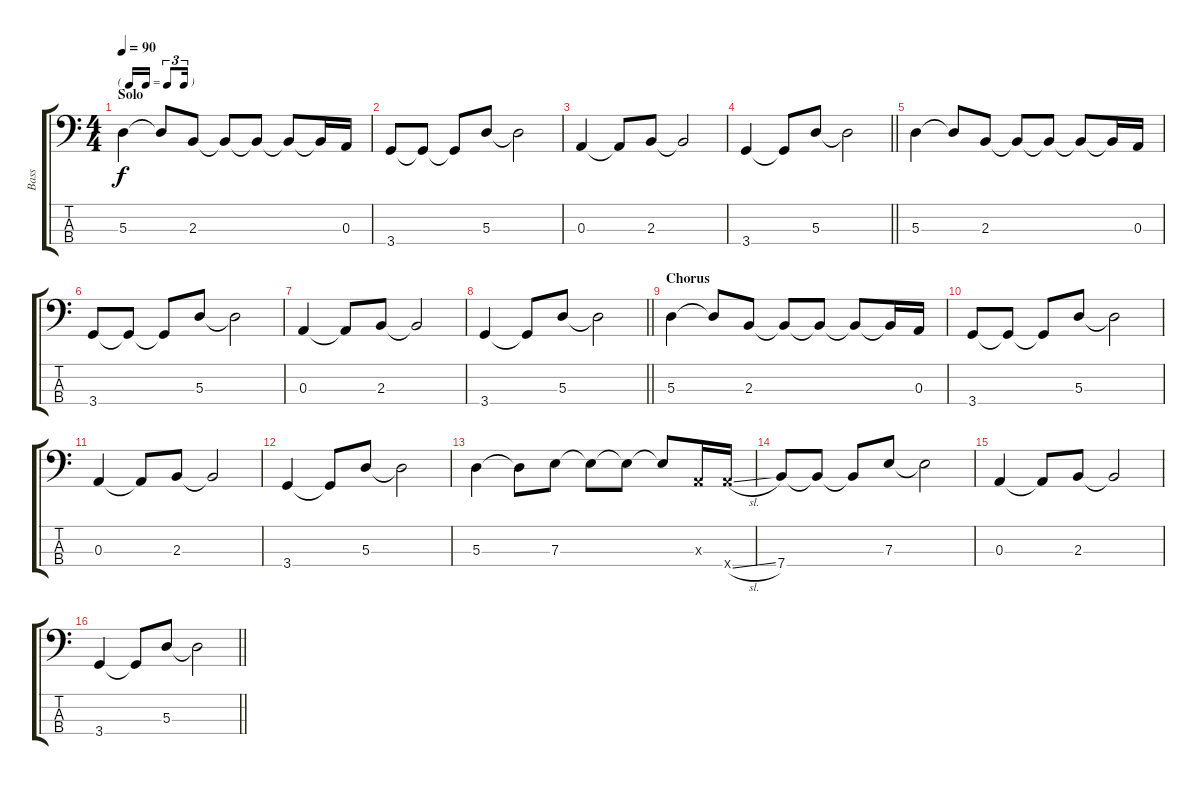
\track ("Bass" "Bass") {instrument electricbassfinger}
\staff {score tabs}
\tuning (G2 D2 A1 E1) {hide}
\ts (4 4)
\tf triplet16th
\section ("" "Solo")
\tempo 90
\clef f4
\ks c
5.3.4{dy f} 5.3{t}.8 2.3.8 2.3{t}.8 2.3{t}.8 2.3{t}.8 2.3{t}.16 0.3.16 |
3.4.8 3.4{t}.8 3.4{t}.8 5.3.8 5.3{t}.2 |
0.3.4 0.3{t}.8 2.3.8 2.3{t}.2 |
\barLineRight lightlight
3.4.4 3.4{t}.8 5.3.8 5.3{t}.2 |
5.3.4 5.3{t}.8 2.3.8 2.3{t}.8 2.3{t}.8 2.3{t}.8 2.3{t}.16 0.3.16 |
3.4.8 3.4{t}.8 3.4{t}.8 5.3.8 5.3{t}.2 |
0.3.4 0.3{t}.8 2.3.8 2.3{t}.2 |
\barLineRight lightlight
3.4.4 3.4{t}.8 5.3.8 5.3{t}.2 |
\section ("" "Chorus")
5.3.4 5.3{t}.8 2.3.8 2.3{t}.8 2.3{t}.8 2.3{t}.8 2.3{t}.16 0.3.16 |
3.4.8 3.4{t}.8 3.4{t}.8 5.3.8 5.3{t}.2 |
0.3.4 0.3{t}.8 2.3.8 2.3{t}.2 |
3.4.4 3.4{t}.8 5.3.8 5.3{t}.2 |
5.3.4 5.3{t}.8 7.3.8 7.3{t}.8 7.3{t}.8 7.3{t}.8 0.3{x}.16 5.4{sl x}.16 |
7.4.8 7.4{t}.8 7.4{t}.8 7.3.8 7.3{t}.2 |
0.3.4 0.3{t}.8 2.3.8 2.3{t}.2 |
\barLineRight lightlight
3.4.4 3.4{t}.8 5.3.8 5.3{t}.2
